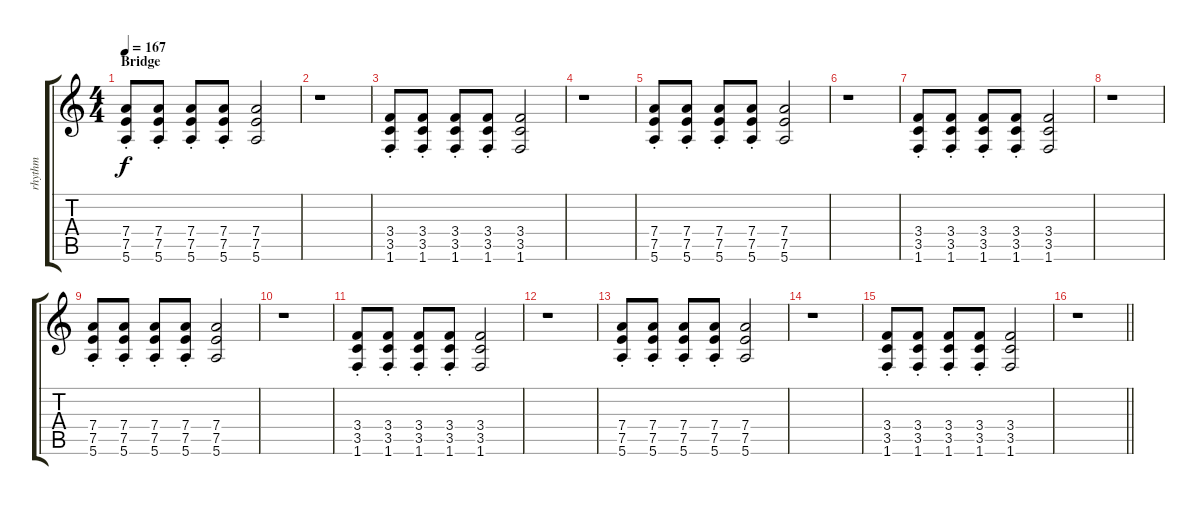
\track ("rhythm " "rhythm ") {instrument electricguitarjazz}
\staff {score tabs}
\tuning (E4 B3 G3 D3 A2 E2) {hide}
\ts (4 4)
\section ("" "Bridge")
\tempo 167
\clef g2
\ks c
(7.4{st} 7.5{st} 5.6{st}).8{dy f} (7.4{st} 7.5{st} 5.6{st}).8 (7.4{st} 7.5{st} 5.6{st}).8 (7.4{st} 7.5{st} 5.6{st}).8 (7.4 7.5 5.6).2 |
r.1 |
(3.4{st} 3.5{st} 1.6{st}).8 (3.4{st} 3.5{st} 1.6{st}).8 (3.4{st} 3.5{st} 1.6{st}).8 (3.4{st} 3.5{st} 1.6{st}).8 (3.4 3.5 1.6).2 |
r.1 |
(7.4{st} 7.5{st} 5.6{st}).8 (7.4{st} 7.5{st} 5.6{st}).8 (7.4{st} 7.5{st} 5.6{st}).8 (7.4{st} 7.5{st} 5.6{st}).8 (7.4 7.5 5.6).2 |
r.1 |
(3.4{st} 3.5{st} 1.6{st}).8 (3.4{st} 3.5{st} 1.6{st}).8 (3.4{st} 3.5{st} 1.6{st}).8 (3.4{st} 3.5{st} 1.6{st}).8 (3.4 3.5 1.6).2 |
r.1 |
(7.4{st} 7.5{st} 5.6{st}).8 (7.4{st} 7.5{st} 5.6{st}).8 (7.4{st} 7.5{st} 5.6{st}).8 (7.4{st} 7.5{st} 5.6{st}).8 (7.4 7.5 5.6).2 |
r.1 |
(3.4{st} 3.5{st} 1.6{st}).8 (3.4{st} 3.5{st} 1.6{st}).8 (3.4{st} 3.5{st} 1.6{st}).8 (3.4{st} 3.5{st} 1.6{st}).8 (3.4 3.5 1.6).2 |
r.1 |
(7.4{st} 7.5{st} 5.6{st}).8 (7.4{st} 7.5{st} 5.6{st}).8 (7.4{st} 7.5{st} 5.6{st}).8 (7.4{st} 7.5{st} 5.6{st}).8 (7.4 7.5 5.6).2 |
r.1 |
(3.4{st} 3.5{st} 1.6{st}).8 (3.4{st} 3.5{st} 1.6{st}).8 (3.4{st} 3.5{st} 1.6{st}).8 (3.4{st} 3.5{st} 1.6{st}).8 (3.4 3.5 1.6).2 |
\barLineRight lightlight
r.1
